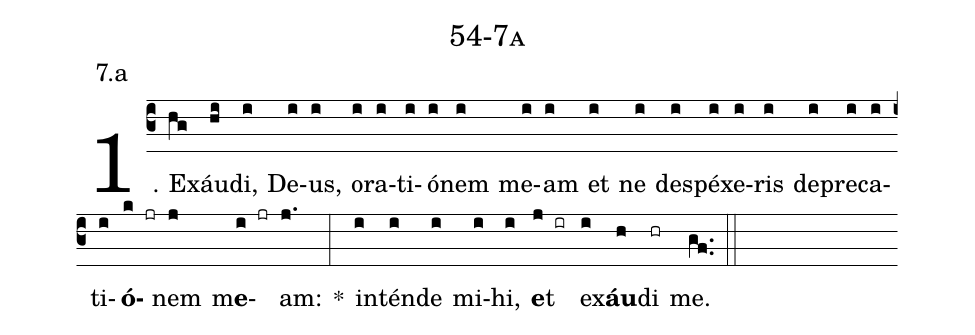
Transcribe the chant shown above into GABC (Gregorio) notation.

name: 54-7a;
annotation: 7.a;
%%
(c3)1. Ex(hg)áu(hi)di,(i) De(i)us,(i) o(i)ra(i)ti(i)ó(i)nem(i) me(i)am(i) et(i) ne(i) de(i)spé(i)xe(i)ris(i) de(i)pre(i)ca(i)ti(i)<b>ó</b>(k jr)nem(j) m<b>e</b>(i jr)am:(j.) *(:) in(i)tén(i)de(i) mi(i)hi,(i) <b>e</b>t(j ir) ex(i)<b>áu</b>(h)di(hr) me.(gf..) (::)
